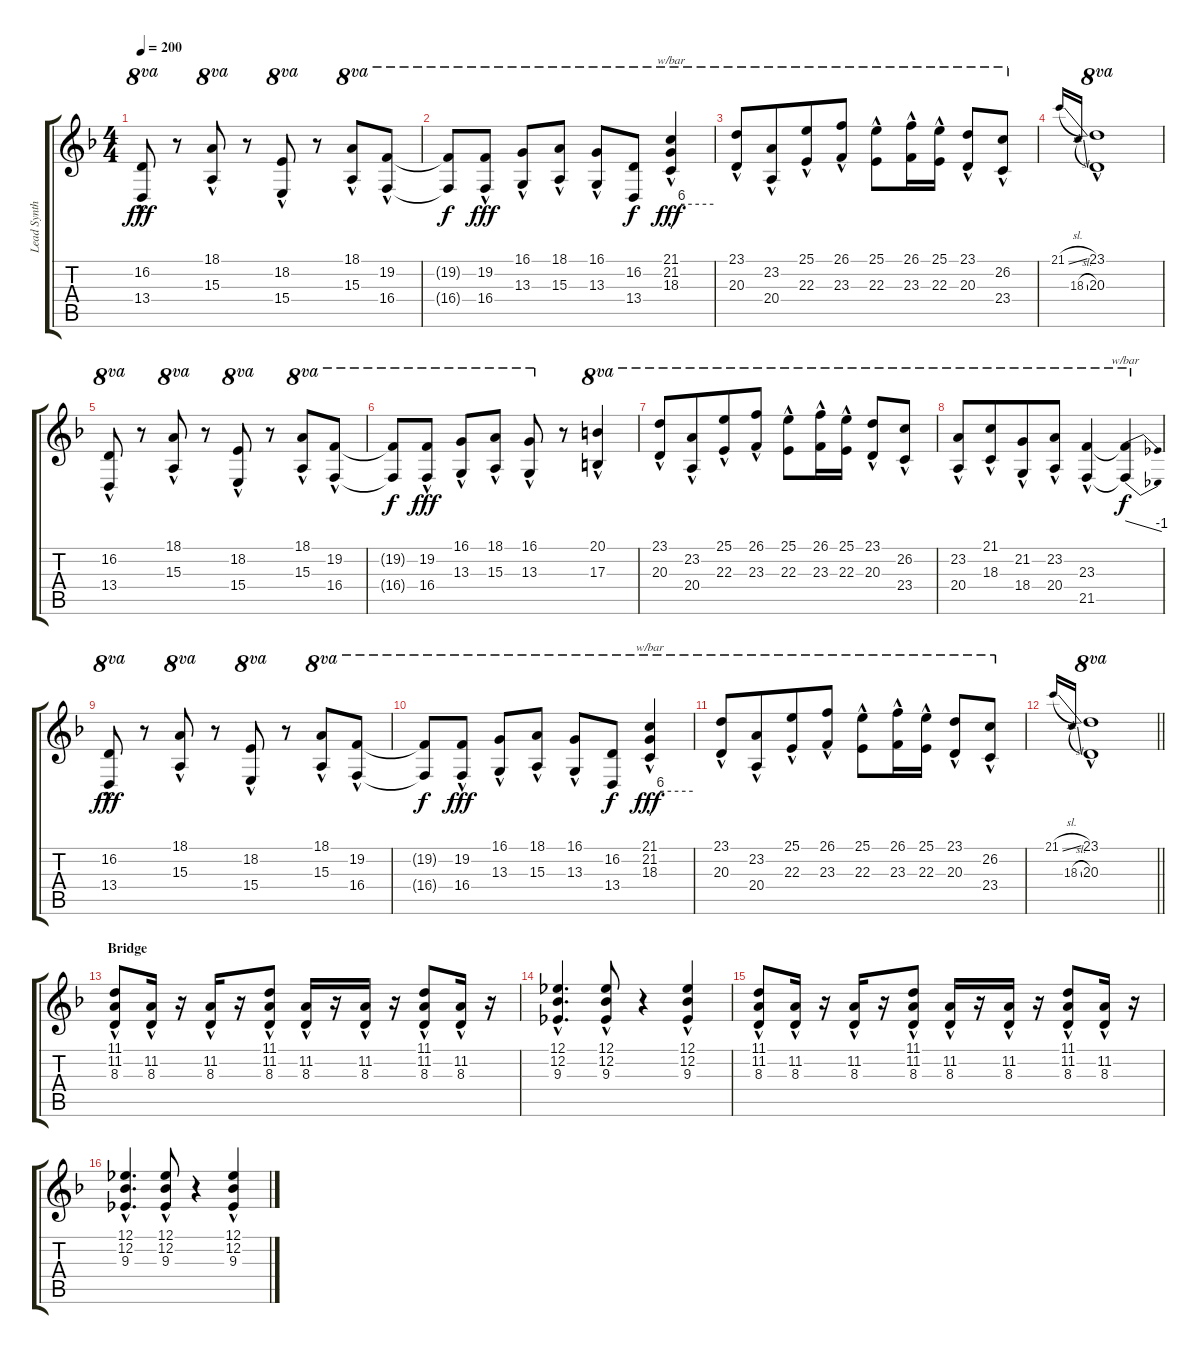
\track ("Lead Synth" "Lead Synth") {instrument lead1square}
\staff {score tabs}
\tuning (Eb4 Bb3 Gb3 Db3 Ab2 Eb2) {hide}
\ts (4 4)
\tempo 200
\clef g2
\ks dminor
(16.2{hac} 13.4{hac}).8{ot 8va dy fff} r.8 (18.1{hac} 15.3{hac}).8{ot 8va} r.8 (18.2{hac} 15.4{hac}).8{ot 8va} r.8 (18.1{hac} 15.3{hac}).8{ot 8va} (19.2{hac} 16.4{hac}).8{ot 8va} |
(19.2{t} 16.4{t}).8{ot 8va dy f} (19.2{hac} 16.4{hac}).8{ot 8va dy fff} (16.1{hac} 13.3{hac}).8{ot 8va} (18.1{hac} 15.3{hac}).8{ot 8va} (16.1{hac} 13.3{hac}).8{ot 8va} (16.2 13.4).8{ot 8va dy f} (21.1 21.2{hac} 18.3{hac}).4{tbe (custom default 0 0 15 24 60 24) ot 8va dy fff} |
(23.1 20.3{hac}).8{ot 8va} (23.2 20.4{hac}).8{ot 8va beam merge} (25.1 22.3{hac}).8{ot 8va} (26.1 23.3{hac}).8{ot 8va} (25.1 22.3{hac}).8{ot 8va} (26.1 23.3{hac}).16{ot 8va} (25.1 22.3{hac}).16{ot 8va} (23.1 20.3{hac}).8{ot 8va} (26.2 23.4{hac}).8{ot 8va} |
21.1{sl}.16{gr onbeat} 18.3{sl}.16{gr onbeat} (23.1{hac} 20.3{hac}).1{ot 8va} |
(16.2{hac} 13.4{hac}).8{ot 8va} r.8 (18.1{hac} 15.3{hac}).8{ot 8va} r.8 (18.2{hac} 15.4{hac}).8{ot 8va} r.8 (18.1{hac} 15.3{hac}).8{ot 8va} (19.2{hac} 16.4{hac}).8{ot 8va} |
(19.2{t} 16.4{t}).8{ot 8va dy f} (19.2{hac} 16.4{hac}).8{ot 8va dy fff} (16.1{hac} 13.3{hac}).8{ot 8va} (18.1{hac} 15.3{hac}).8{ot 8va} (16.1{hac} 13.3{hac}).8{ot 8va} r.8 (20.1{hac} 17.3{hac}).4{ot 8va} |
(23.1 20.3{hac}).8{ot 8va} (23.2 20.4{hac}).8{ot 8va beam merge} (25.1 22.3{hac}).8{ot 8va} (26.1 23.3{hac}).8{ot 8va} (25.1 22.3{hac}).8{ot 8va} (26.1 23.3{hac}).16{ot 8va} (25.1 22.3{hac}).16{ot 8va} (23.1 20.3{hac}).8{ot 8va} (26.2 23.4{hac}).8{ot 8va} |
(23.2{hac} 20.4{hac}).8{ot 8va} (21.1{hac} 18.3{hac}).8{ot 8va beam merge} (21.2{hac} 18.4{hac}).8{ot 8va} (23.2{hac} 20.4{hac}).8{ot 8va} (23.3{hac} 21.5{hac}).4{ot 8va} (23.3{t} 21.5{t}).4{tbe (dive default 0 0 60 -4) ot 8va dy f} |
(16.2{hac} 13.4{hac}).8{ot 8va dy fff} r.8 (18.1{hac} 15.3{hac}).8{ot 8va} r.8 (18.2{hac} 15.4{hac}).8{ot 8va} r.8 (18.1{hac} 15.3{hac}).8{ot 8va} (19.2{hac} 16.4{hac}).8{ot 8va} |
(19.2{t} 16.4{t}).8{ot 8va dy f} (19.2{hac} 16.4{hac}).8{ot 8va dy fff} (16.1{hac} 13.3{hac}).8{ot 8va} (18.1{hac} 15.3{hac}).8{ot 8va} (16.1{hac} 13.3{hac}).8{ot 8va} (16.2 13.4).8{ot 8va dy f} (21.1 21.2{hac} 18.3{hac}).4{tbe (custom default 0 0 15 24 60 24) ot 8va dy fff} |
(23.1 20.3{hac}).8{ot 8va} (23.2 20.4{hac}).8{ot 8va beam merge} (25.1 22.3{hac}).8{ot 8va} (26.1 23.3{hac}).8{ot 8va} (25.1 22.3{hac}).8{ot 8va} (26.1 23.3{hac}).16{ot 8va} (25.1 22.3{hac}).16{ot 8va} (23.1 20.3{hac}).8{ot 8va} (26.2 23.4{hac}).8{ot 8va} |
\barLineRight lightlight
21.1{sl}.16{gr onbeat} 18.3{sl}.16{gr onbeat} (23.1{hac} 20.3{hac}).1{ot 8va} |
\section ("" "Bridge")
(11.1{hac} 11.2{hac} 8.3{hac}).8{volume 16 instrument churchorgan} (11.2{hac} 8.3{hac}).16 r.16 (11.2{hac} 8.3{hac}).16 r.16 (11.1{hac} 11.2{hac} 8.3{hac}).8 (11.2{hac} 8.3{hac}).16 r.16 (11.2{hac} 8.3{hac}).16 r.16 (11.1{hac} 11.2{hac} 8.3{hac}).8 (11.2{hac} 8.3{hac}).16 r.16 |
(12.1{hac} 12.2{hac} 9.3{hac}).4{d} (12.1{hac} 12.2{hac} 9.3{hac}).8 r.4 (12.1{hac} 12.2{hac} 9.3{hac}).4 |
(11.1{hac} 11.2{hac} 8.3{hac}).8 (11.2{hac} 8.3{hac}).16 r.16 (11.2{hac} 8.3{hac}).16 r.16 (11.1{hac} 11.2{hac} 8.3{hac}).8 (11.2{hac} 8.3{hac}).16 r.16 (11.2{hac} 8.3{hac}).16 r.16 (11.1{hac} 11.2{hac} 8.3{hac}).8 (11.2{hac} 8.3{hac}).16 r.16 |
(12.1{hac} 12.2{hac} 9.3{hac}).4{d} (12.1{hac} 12.2{hac} 9.3{hac}).8 r.4 (12.1{hac} 12.2{hac} 9.3{hac}).4
